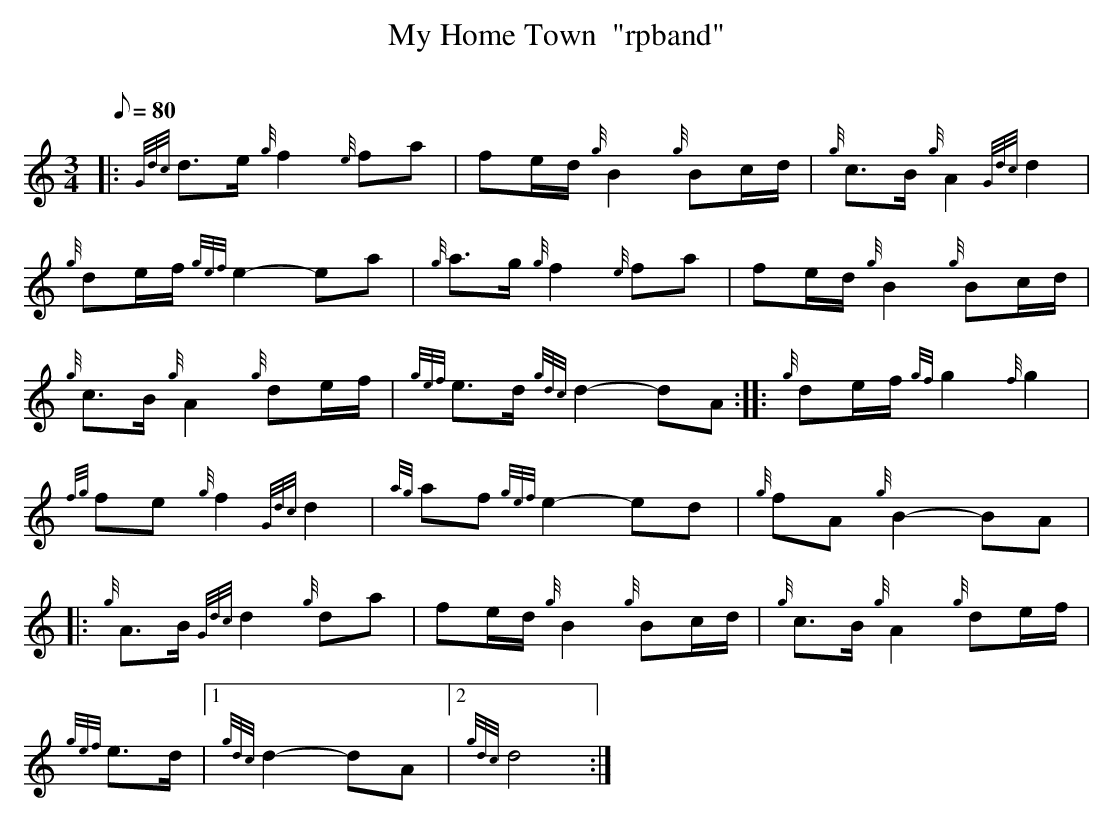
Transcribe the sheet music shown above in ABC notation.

X:1
T:My Home Town  "rpband"
M:3/4
L:1/8
Q:80
C:
K:HP
|: {Gdc}d3/2e/2{g}f2{e}fa|
fe/2d/2{g}B2{g}Bc/2d/2|
{g}c3/2B/2{g}A2{Gdc}d2|  !
{g}de/2f/2{gef}e2-ea|
{g}a3/2g/2{g}f2{e}fa|
fe/2d/2{g}B2{g}Bc/2d/2|  !
{g}c3/2B/2{g}A2{g}de/2f/2|
{gef}e3/2d/2{gdc}d2-dA:| |:
{g}de/2f/2{gf}g2{f}g2|  !
{fg}fe{g}f2{Gdc}d2|
{ag}af{gef}e2-ed|
{g}fA{g}B2-BA| |:  !
{g}A3/2B/2{Gdc}d2{g}da|
fe/2d/2{g}B2{g}Bc/2d/2|
{g}c3/2B/2{g}A2{g}de/2f/2|  !
{gef}e3/2d/2|1 {gdc}d2-dA|2 {gdc}d4:|

